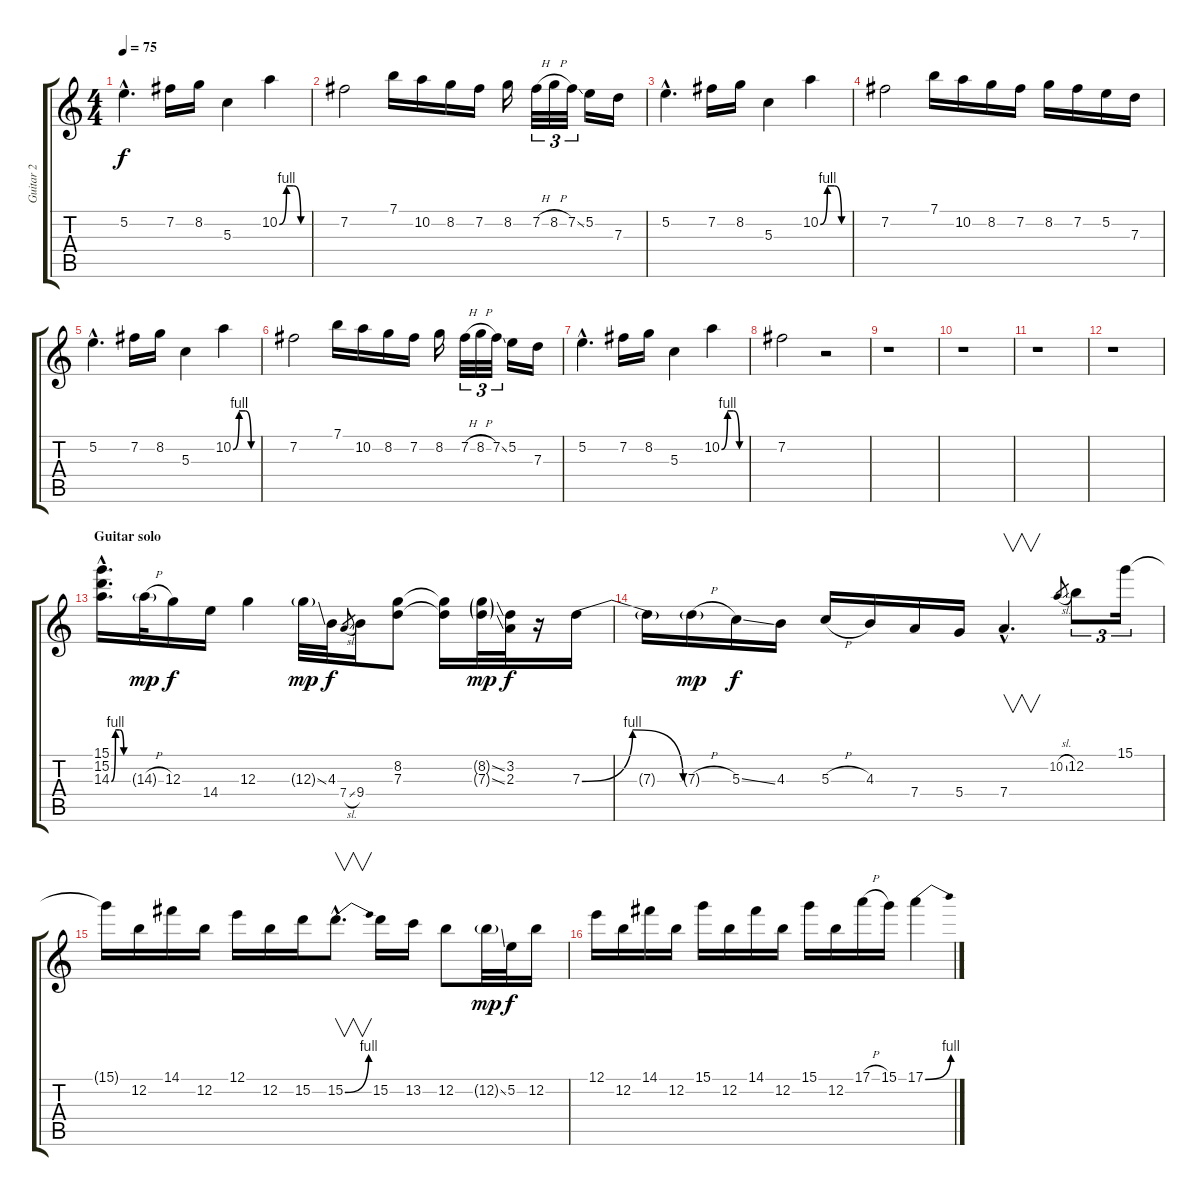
\track ("Guitar 2" "Guitar 2") {instrument distortionguitar}
\staff {score tabs}
\tuning (E4 B3 G3 D3 A2 E2) {hide}
\ts (4 4)
\tempo 75
\clef g2
\ks c
5.2{hac}.4{d dy f} 7.2.16 8.2.16 5.3.4 10.2{be (custom 0 0 15 4 30 4 45 0 60 0)}.4 |
7.2.2 7.1.16 10.2.16 8.2.16 7.2.16 8.2.16 7.2{h}.32{tu (3 2)} 8.2{h}.32{tu (3 2)} 7.2{ss}.32{tu (3 2)} 5.2.16 7.3.16 |
5.2{hac}.4{d} 7.2.16 8.2.16 5.3.4 10.2{be (custom 0 0 15 4 30 4 45 0 60 0)}.4 |
7.2.2 7.1.16 10.2.16 8.2.16 7.2.16 8.2.16 7.2.16 5.2.16 7.3.16 |
5.2{hac}.4{d} 7.2.16 8.2.16 5.3.4 10.2{be (custom 0 0 15 4 30 4 45 0 60 0)}.4 |
7.2.2 7.1.16 10.2.16 8.2.16 7.2.16 8.2.16 7.2{h}.32{tu (3 2)} 8.2{h}.32{tu (3 2)} 7.2{ss}.32{tu (3 2)} 5.2.16 7.3.16 |
5.2{hac}.4{d} 7.2.16 8.2.16 5.3.4 10.2{be (custom 0 0 15 4 30 4 45 0 60 0)}.4 |
7.2.2 r.2 |
r.1 |
r.1 |
r.1 |
r.1 |
\section ("" "Guitar solo")
(15.1{hac} 15.2{hac} 14.3{be (custom 0 0 15 4 30 4 45 0 60 0) hac}).16{d volume 16} 14.3{h g}.32{dy mp} 12.3.16{dy f} 14.4.16 12.3.4 12.3{ss g}.32{dy mp} 4.3.32{dy f} 7.4{sl}.8{gr} 9.4.16 (8.2 7.3).8 (8.2{t} 7.3{t}).16 (8.2{ss g} 7.3{ss g}).32{dy mp} (3.2 2.3).32{dy f} r.16 7.3{be (bendrelease 0 0 15 4 45 4 60 0)}.16 |
7.3{t}.16 7.3{h g}.16{dy mp} 5.3{ss}.16{dy f} 4.3.16 5.3{h}.16 4.3.16 7.4.16 5.4.16 7.4{hac}.4{v d} 10.2{sl}.8{gr} 12.2.8{tu (3 2)} 15.1.16{tu (3 2)} |
15.1{t}.16 12.2.16 14.1.16 12.2.16 12.1.16 12.2.16 15.2.16 15.2{be (bend 0 0 60 4) hac}.8{v d} 15.2.16 13.2.16 12.2.8 12.2{ss g}.32{dy mp} 5.2.32{dy f} 12.2.16 |
12.1.16 12.2.16 14.1.16 12.2.16 15.1.16 12.2.16 14.1.16 12.2.16 15.1.16 12.2.16 17.1{h}.16 15.1.16 17.1{be (bend 0 0 60 4)}.4
